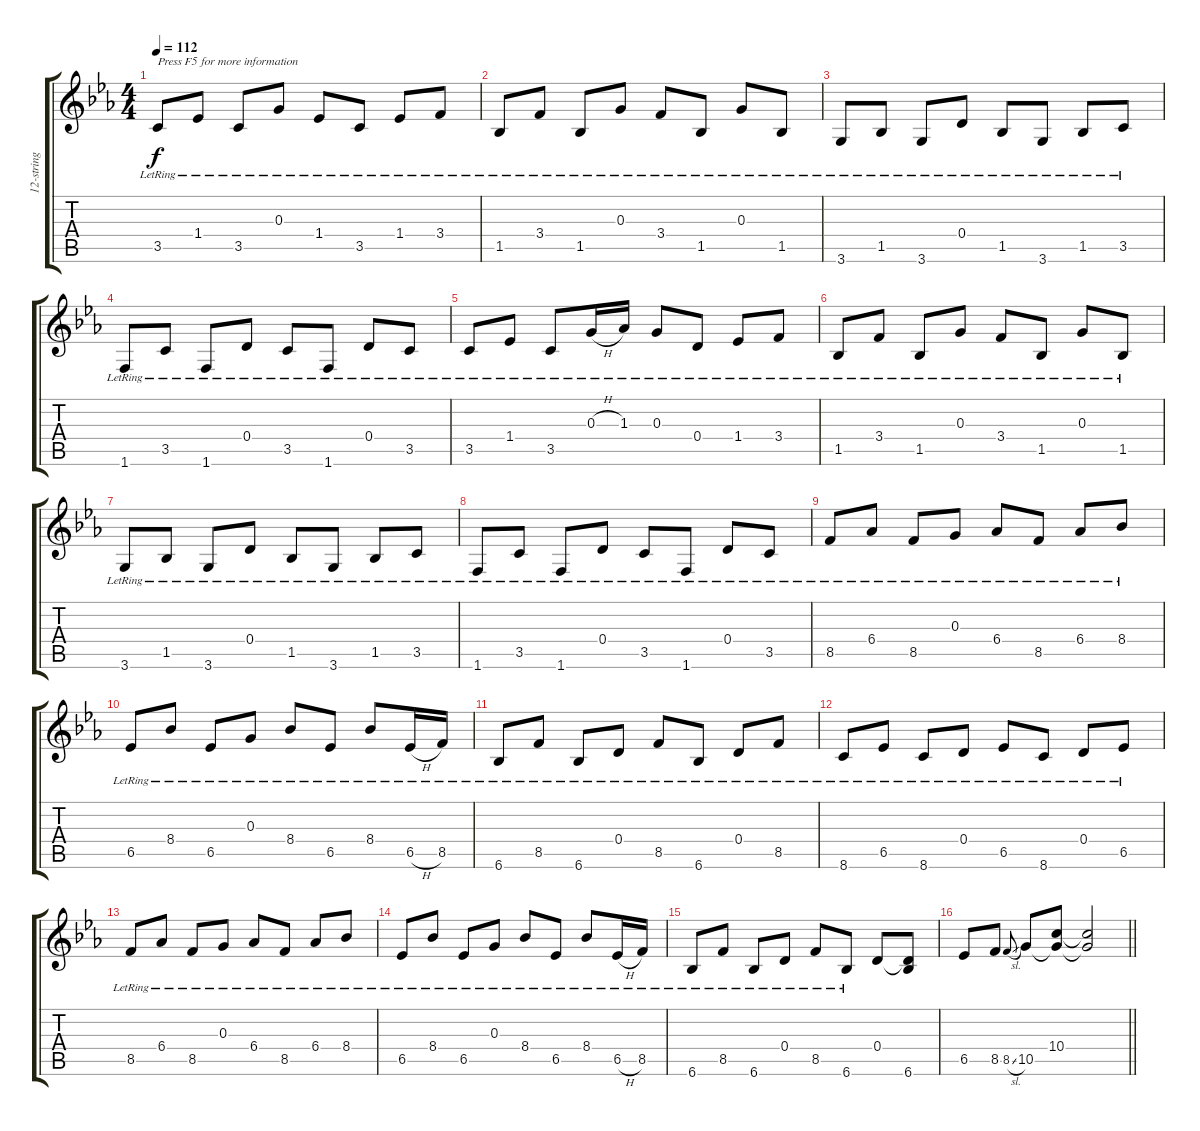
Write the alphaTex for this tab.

\track ("12-string gtr." "12-string ") {instrument acousticguitarsteel}
\staff {score tabs}
\tuning (E4 B3 G3 D3 A2 E2) {hide}
\ts (4 4)
\tempo 112
\clef g2
\ks cminor
3.5{lr}.8{txt "Press F5 for more information" dy f instrument acousticguitarsteel} 1.4{lr}.8 3.5{lr}.8 0.3{lr}.8 1.4{lr}.8 3.5{lr}.8 1.4{lr}.8 3.4{lr}.8 |
1.5{lr}.8 3.4{lr}.8 1.5{lr}.8 0.3{lr}.8 3.4{lr}.8 1.5{lr}.8 0.3{lr}.8 1.5{lr}.8 |
3.6{lr}.8 1.5{lr}.8 3.6{lr}.8 0.4{lr}.8 1.5{lr}.8 3.6{lr}.8 1.5{lr}.8 3.5{lr}.8 |
1.6{lr}.8 3.5{lr}.8 1.6{lr}.8 0.4{lr}.8 3.5{lr}.8 1.6{lr}.8 0.4{lr}.8 3.5{lr}.8 |
3.5{lr}.8 1.4{lr}.8 3.5{lr}.8 0.3{h lr}.16 1.3{lr}.16 0.3{lr}.8 0.4{lr}.8 1.4{lr}.8 3.4{lr}.8 |
1.5{lr}.8 3.4{lr}.8 1.5{lr}.8 0.3{lr}.8 3.4{lr}.8 1.5{lr}.8 0.3{lr}.8 1.5{lr}.8 |
3.6{lr}.8 1.5{lr}.8 3.6{lr}.8 0.4{lr}.8 1.5{lr}.8 3.6{lr}.8 1.5{lr}.8 3.5{lr}.8 |
1.6{lr}.8 3.5{lr}.8 1.6{lr}.8 0.4{lr}.8 3.5{lr}.8 1.6{lr}.8 0.4{lr}.8 3.5{lr}.8 |
8.5{lr}.8 6.4{lr}.8 8.5{lr}.8 0.3{lr}.8 6.4{lr}.8 8.5{lr}.8 6.4{lr}.8 8.4{lr}.8 |
6.5{lr}.8 8.4{lr}.8 6.5{lr}.8 0.3{lr}.8 8.4{lr}.8 6.5{lr}.8 8.4{lr}.8 6.5{h lr}.16 8.5{lr}.16 |
6.6{lr}.8 8.5{lr}.8 6.6{lr}.8 0.4{lr}.8 8.5{lr}.8 6.6{lr}.8 0.4{lr}.8 8.5{lr}.8 |
8.6{lr}.8 6.5{lr}.8 8.6{lr}.8 0.4{lr}.8 6.5{lr}.8 8.6{lr}.8 0.4{lr}.8 6.5{lr}.8 |
8.5{lr}.8 6.4{lr}.8 8.5{lr}.8 0.3{lr}.8 6.4{lr}.8 8.5{lr}.8 6.4{lr}.8 8.4{lr}.8 |
6.5{lr}.8 8.4{lr}.8 6.5{lr}.8 0.3{lr}.8 8.4{lr}.8 6.5{lr}.8 8.4{lr}.8 6.5{h lr}.16 8.5{lr}.16 |
6.6{lr}.8 8.5{lr}.8 6.6{lr}.8 0.4{lr}.8 8.5{lr}.8 6.6{lr}.8 0.4.8 (0.4{t} 6.6).8 |
\barLineRight lightlight
6.5.8 8.5.8 8.5{sl}.8{gr onbeat} 10.5.8 (10.4 10.5{t}).8 (10.4{t} 10.5{t}).2
